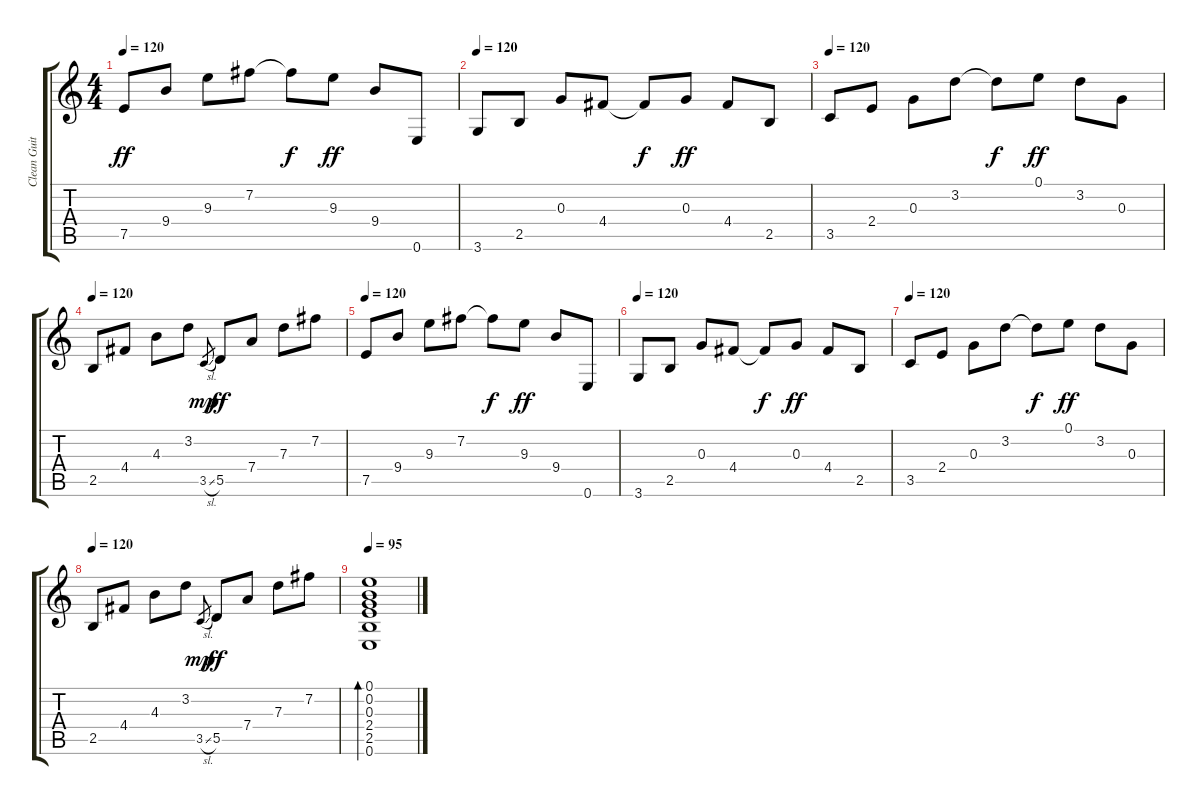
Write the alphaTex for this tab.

\track ("Clean Guitar" "Clean Guit") {instrument electricguitarclean}
\staff {score tabs}
\tuning (E4 B3 G3 D3 A2 E2) {hide}
\ts (4 4)
\tempo 120
\clef g2
\ks c
7.5.8{dy ff} 9.4.8 9.3.8 7.2.8 7.2{t}.8{dy f} 9.3.8{dy ff} 9.4.8 0.6.8 |
\tempo 120
3.6.8 2.5.8 0.3.8 4.4.8 4.4{t}.8{dy f} 0.3.8{dy ff} 4.4.8 2.5.8 |
\tempo 120
3.5.8 2.4.8 0.3.8 3.2.8 3.2{t}.8{dy f} 0.1.8{dy ff} 3.2.8 0.3.8 |
\tempo 120
2.5.8 4.4.8 4.3.8 3.2.8 3.5{sl}.8{gr dy mp} 5.5.8{dy ff} 7.4.8 7.3.8 7.2.8 |
\tempo 120
7.5.8 9.4.8 9.3.8 7.2.8 7.2{t}.8{dy f} 9.3.8{dy ff} 9.4.8 0.6.8 |
\tempo 120
3.6.8 2.5.8 0.3.8 4.4.8 4.4{t}.8{dy f} 0.3.8{dy ff} 4.4.8 2.5.8 |
\tempo 120
3.5.8 2.4.8 0.3.8 3.2.8 3.2{t}.8{dy f} 0.1.8{dy ff} 3.2.8 0.3.8 |
\tempo 120
2.5.8 4.4.8 4.3.8 3.2.8 3.5{sl}.8{gr dy mp} 5.5.8{dy ff} 7.4.8 7.3.8 7.2.8 |
\tempo 95
(0.1 0.2 0.3 2.4 2.5 0.6).1{bd 120}
